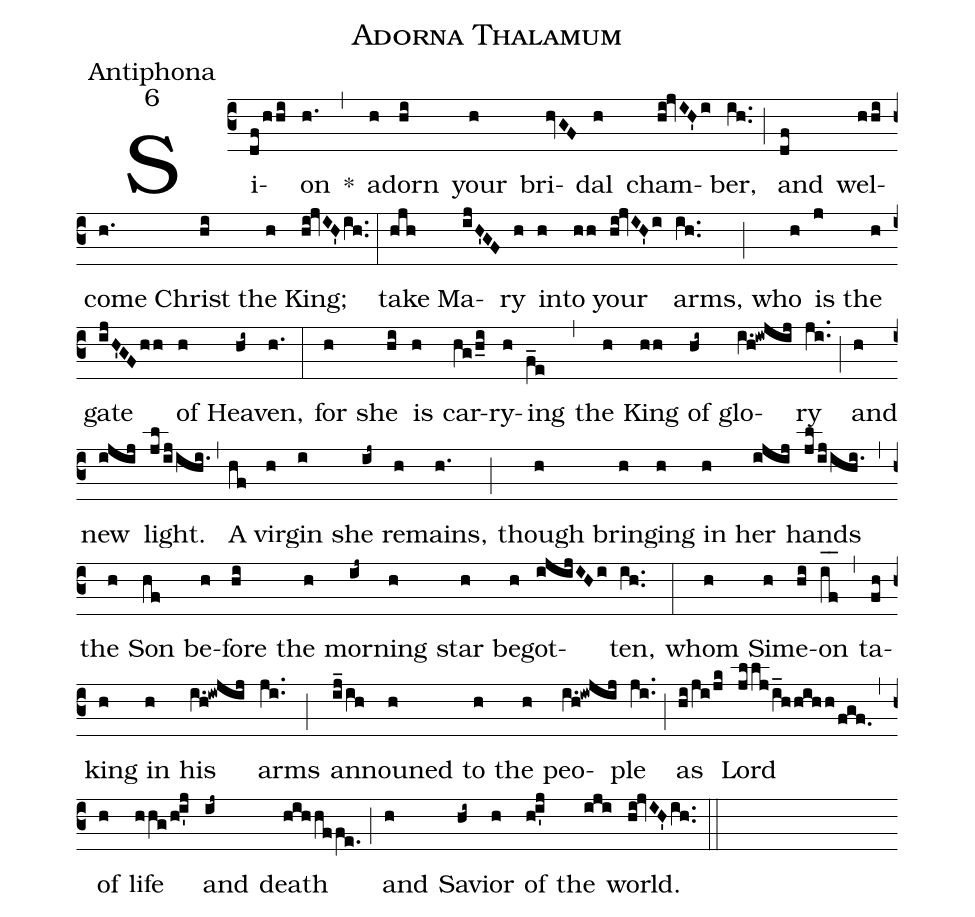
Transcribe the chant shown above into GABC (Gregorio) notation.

name:Adorna Thalamum;
office-part:Antiphona;
mode:6;
%%
(c3) Si(df/hhi)on(h.) *(,) a(h)dorn(hi) your(h) bri(hvGF)dal(h) cham(hi!jvIH'i)ber,(ih..) (;) and(df) wel(hhi)come(h.) Christ(hi) the(h) King;(hi!jvIH'ih..) (:) take(hjh) Ma(ijH'GF)ry(h) in(h)to(hh) your(hi!jvIH'i) arms,(ih..) (;) who(h) is(j) the(h) gate(ijH'GFhh) of(h) Hea(hi~)ven,(h.) (:) for(h) she(hi) is(h) car(hg/h_i)ry(h)ing(f_e) (,) the(h) King(hh) of(hi~) glo(i.h!iwjij)ry(ji..) (;) and(h) new(ijij) light.(jl/ij/ihi.) (,) A(hf) vir(h)gin(i) she(ij~) re(h)mains,(h.) (;) though(h) bring(h)ing(h) in(h) her(ijij) hands(jl/ij/ihi.) (,) the(h) Son(hf) be(h)fore(hi) the(h) morn(ij~)ing(h) star(h) be(h)got(ijijIHi)ten,(ih..) (:) whom(h) Si(h)me(hi)on(i_[oh:h]f_[oh:h]) (,) ta(fh)king(h) in(h) his(i.h!iwjij) arms(ji..) (;) an(ij_/ih)nouned(h) to(h) the(h) peo(i.h!iwjij)ple(ji..) (;) as(hi/ji/jk) Lord(jllji_hhihh/fgf.) (,) of(h) life(hhg/hi'j) and(ij~) death(hihhffe.) (;) and(h) Sav(hi~)ior(h) of(hi'j) the(iji) world.(hi!jvIH'ih..) (::)
